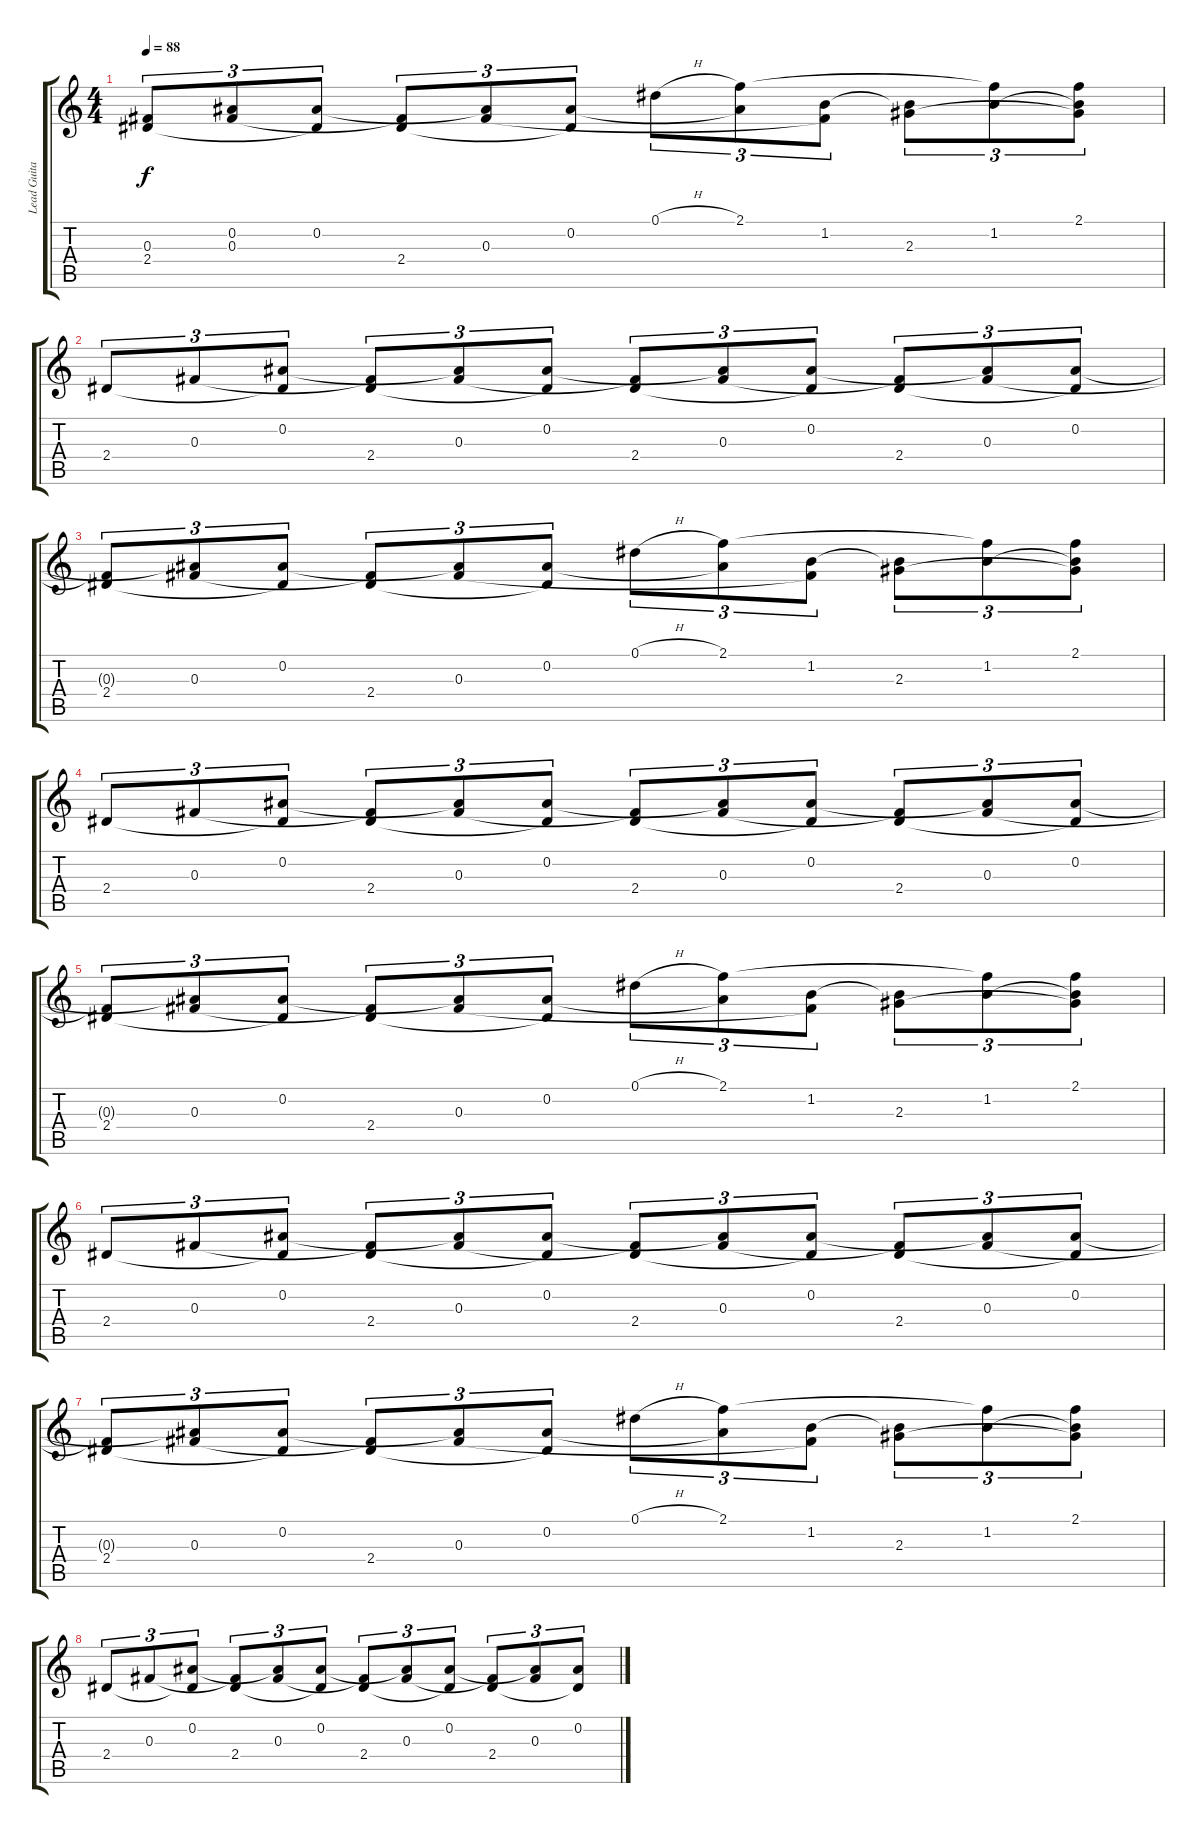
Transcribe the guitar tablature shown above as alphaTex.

\track ("Lead Guitar" "Lead Guita") {instrument acousticguitarnylon}
\staff {score tabs}
\tuning (Eb4 Bb3 Gb3 Db3 Ab2 Eb2) {hide}
\ts (4 4)
\tempo 88
\clef g2
\ks c
(0.3{t} 2.4).8{tu (3 2) dy f} (0.2{t} 0.3).8{tu (3 2)} (0.2 2.4{t}).8{tu (3 2)} (0.3{t} 2.4).8{tu (3 2)} (0.2{t} 0.3).8{tu (3 2)} (0.2 2.4{t}).8{tu (3 2)} 0.1{h}.8{tu (3 2)} (2.1 0.2{t}).8{tu (3 2)} (1.2 0.3{t}).8{tu (3 2)} (1.2{t} 2.3).8{tu (3 2)} (2.1{t} 1.2).8{tu (3 2)} (2.1 1.2{t} 2.3{t}).8{tu (3 2)} |
2.4.8{tu (3 2)} 0.3.8{tu (3 2)} (0.2 2.4{t}).8{tu (3 2)} (0.3{t} 2.4).8{tu (3 2)} (0.2{t} 0.3).8{tu (3 2)} (0.2 2.4{t}).8{tu (3 2)} (0.3{t} 2.4).8{tu (3 2)} (0.2{t} 0.3).8{tu (3 2)} (0.2 2.4{t}).8{tu (3 2)} (0.3{t} 2.4).8{tu (3 2)} (0.2{t} 0.3).8{tu (3 2)} (0.2 2.4{t}).8{tu (3 2)} |
(0.3{t} 2.4).8{tu (3 2)} (0.2{t} 0.3).8{tu (3 2)} (0.2 2.4{t}).8{tu (3 2)} (0.3{t} 2.4).8{tu (3 2)} (0.2{t} 0.3).8{tu (3 2)} (0.2 2.4{t}).8{tu (3 2)} 0.1{h}.8{tu (3 2)} (2.1 0.2{t}).8{tu (3 2)} (1.2 0.3{t}).8{tu (3 2)} (1.2{t} 2.3).8{tu (3 2)} (2.1{t} 1.2).8{tu (3 2)} (2.1 1.2{t} 2.3{t}).8{tu (3 2)} |
2.4.8{tu (3 2)} 0.3.8{tu (3 2)} (0.2 2.4{t}).8{tu (3 2)} (0.3{t} 2.4).8{tu (3 2)} (0.2{t} 0.3).8{tu (3 2)} (0.2 2.4{t}).8{tu (3 2)} (0.3{t} 2.4).8{tu (3 2)} (0.2{t} 0.3).8{tu (3 2)} (0.2 2.4{t}).8{tu (3 2)} (0.3{t} 2.4).8{tu (3 2)} (0.2{t} 0.3).8{tu (3 2)} (0.2 2.4{t}).8{tu (3 2)} |
(0.3{t} 2.4).8{tu (3 2)} (0.2{t} 0.3).8{tu (3 2)} (0.2 2.4{t}).8{tu (3 2)} (0.3{t} 2.4).8{tu (3 2)} (0.2{t} 0.3).8{tu (3 2)} (0.2 2.4{t}).8{tu (3 2)} 0.1{h}.8{tu (3 2)} (2.1 0.2{t}).8{tu (3 2)} (1.2 0.3{t}).8{tu (3 2)} (1.2{t} 2.3).8{tu (3 2)} (2.1{t} 1.2).8{tu (3 2)} (2.1 1.2{t} 2.3{t}).8{tu (3 2)} |
2.4.8{tu (3 2)} 0.3.8{tu (3 2)} (0.2 2.4{t}).8{tu (3 2)} (0.3{t} 2.4).8{tu (3 2)} (0.2{t} 0.3).8{tu (3 2)} (0.2 2.4{t}).8{tu (3 2)} (0.3{t} 2.4).8{tu (3 2)} (0.2{t} 0.3).8{tu (3 2)} (0.2 2.4{t}).8{tu (3 2)} (0.3{t} 2.4).8{tu (3 2)} (0.2{t} 0.3).8{tu (3 2)} (0.2 2.4{t}).8{tu (3 2)} |
(0.3{t} 2.4).8{tu (3 2)} (0.2{t} 0.3).8{tu (3 2)} (0.2 2.4{t}).8{tu (3 2)} (0.3{t} 2.4).8{tu (3 2)} (0.2{t} 0.3).8{tu (3 2)} (0.2 2.4{t}).8{tu (3 2)} 0.1{h}.8{tu (3 2)} (2.1 0.2{t}).8{tu (3 2)} (1.2 0.3{t}).8{tu (3 2)} (1.2{t} 2.3).8{tu (3 2)} (2.1{t} 1.2).8{tu (3 2)} (2.1 1.2{t} 2.3{t}).8{tu (3 2)} |
2.4.8{tu (3 2)} 0.3.8{tu (3 2)} (0.2 2.4{t}).8{tu (3 2)} (0.3{t} 2.4).8{tu (3 2)} (0.2{t} 0.3).8{tu (3 2)} (0.2 2.4{t}).8{tu (3 2)} (0.3{t} 2.4).8{tu (3 2)} (0.2{t} 0.3).8{tu (3 2)} (0.2 2.4{t}).8{tu (3 2)} (0.3{t} 2.4).8{tu (3 2)} (0.2{t} 0.3).8{tu (3 2)} (0.2 2.4{t}).8{tu (3 2)}
